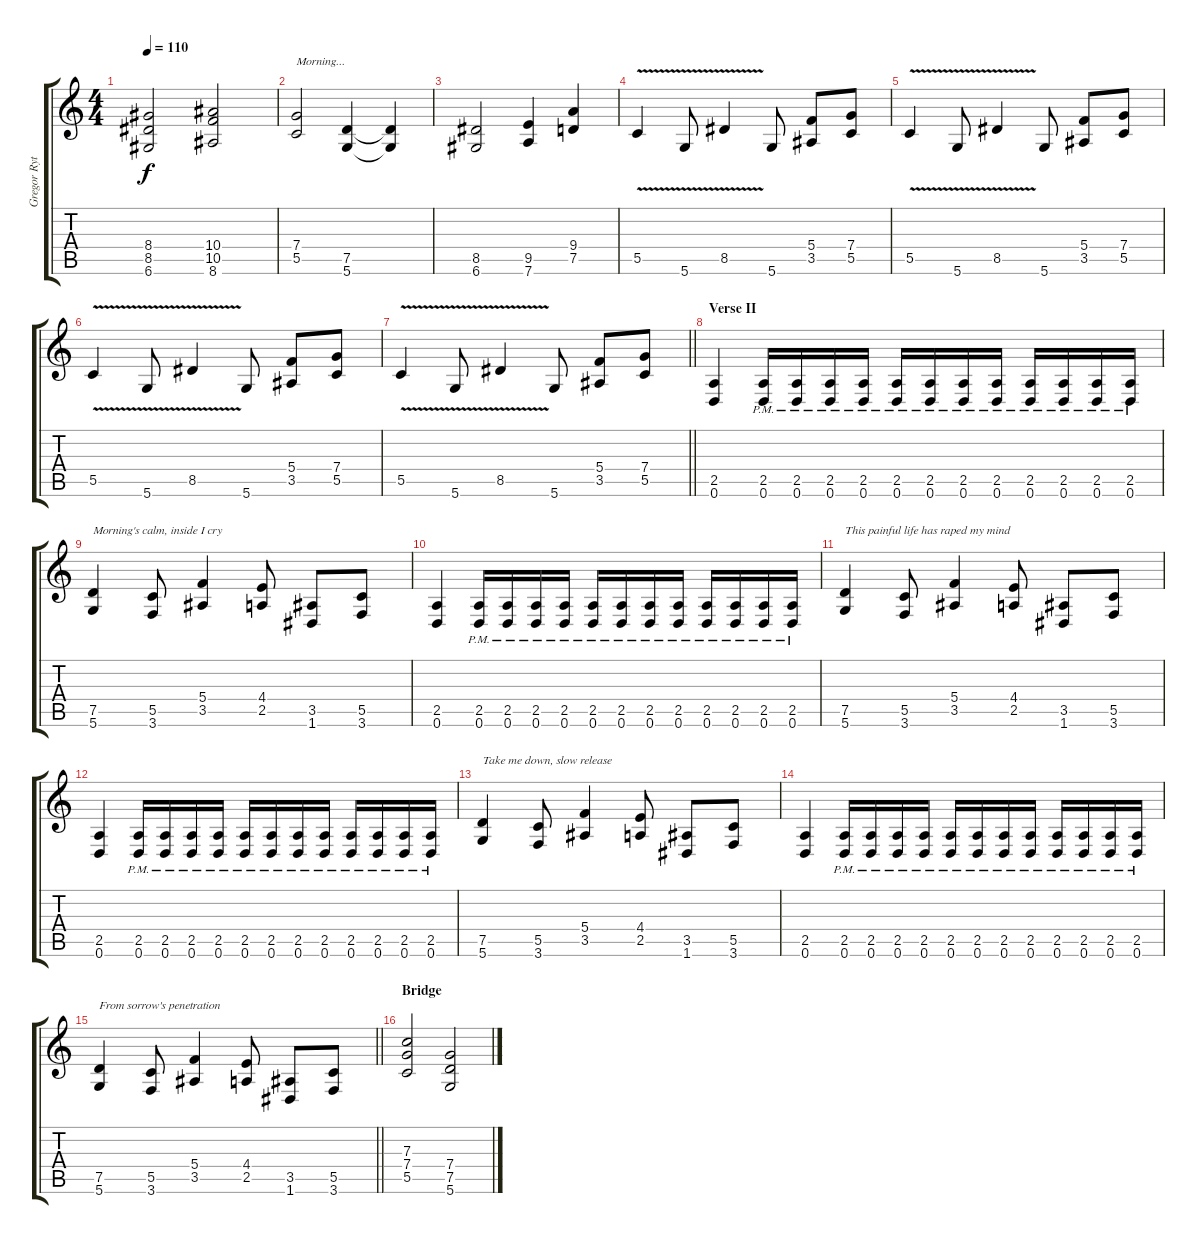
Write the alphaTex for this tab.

\track ("Gregor Rythm" "Gregor Ryt") {instrument distortionguitar}
\staff {score tabs}
\tuning (D4 A3 F3 C3 G2 D2) {hide}
\ts (4 4)
\tempo 110
\clef g2
\ks c
(8.4 8.5 6.6).2{dy f} (10.4 10.5 8.6).2 |
(7.4 5.5).2{txt "Morning..."} (7.5 5.6).4 (7.5{t} 5.6{t}).4 |
(8.5 6.6).2 (9.5 7.6).4 (9.4 7.5).4 |
5.5{v}.4 5.6{v}.8 8.5{v}.4 5.6.8 (5.4 3.5).8 (7.4 5.5).8 |
5.5{v}.4 5.6{v}.8 8.5{v}.4 5.6.8 (5.4 3.5).8 (7.4 5.5).8 |
5.5{v}.4 5.6{v}.8 8.5{v}.4 5.6.8 (5.4 3.5).8 (7.4 5.5).8 |
\barLineRight lightlight
5.5{v}.4 5.6{v}.8 8.5{v}.4 5.6.8 (5.4 3.5).8 (7.4 5.5).8 |
\section ("" "Verse II")
(2.5 0.6).4 (2.5{pm} 0.6{pm}).16 (2.5{pm} 0.6{pm}).16 (2.5{pm} 0.6{pm}).16 (2.5{pm} 0.6{pm}).16 (2.5{pm} 0.6{pm}).16 (2.5{pm} 0.6{pm}).16 (2.5{pm} 0.6{pm}).16 (2.5{pm} 0.6{pm}).16 (2.5{pm} 0.6{pm}).16 (2.5{pm} 0.6{pm}).16 (2.5{pm} 0.6{pm}).16 (2.5{pm} 0.6{pm}).16 |
(7.5 5.6).4{txt "Morning's calm, inside I cry"} (5.5 3.6).8 (5.4 3.5).4 (4.4 2.5).8 (3.5 1.6).8 (5.5 3.6).8 |
(2.5 0.6).4 (2.5{pm} 0.6{pm}).16 (2.5{pm} 0.6{pm}).16 (2.5{pm} 0.6{pm}).16 (2.5{pm} 0.6{pm}).16 (2.5{pm} 0.6{pm}).16 (2.5{pm} 0.6{pm}).16 (2.5{pm} 0.6{pm}).16 (2.5{pm} 0.6{pm}).16 (2.5{pm} 0.6{pm}).16 (2.5{pm} 0.6{pm}).16 (2.5{pm} 0.6{pm}).16 (2.5{pm} 0.6{pm}).16 |
(7.5 5.6).4{txt "This painful life has raped my mind"} (5.5 3.6).8 (5.4 3.5).4 (4.4 2.5).8 (3.5 1.6).8 (5.5 3.6).8 |
(2.5 0.6).4 (2.5{pm} 0.6{pm}).16 (2.5{pm} 0.6{pm}).16 (2.5{pm} 0.6{pm}).16 (2.5{pm} 0.6{pm}).16 (2.5{pm} 0.6{pm}).16 (2.5{pm} 0.6{pm}).16 (2.5{pm} 0.6{pm}).16 (2.5{pm} 0.6{pm}).16 (2.5{pm} 0.6{pm}).16 (2.5{pm} 0.6{pm}).16 (2.5{pm} 0.6{pm}).16 (2.5{pm} 0.6{pm}).16 |
(7.5 5.6).4{txt "Take me down, slow release"} (5.5 3.6).8 (5.4 3.5).4 (4.4 2.5).8 (3.5 1.6).8 (5.5 3.6).8 |
(2.5 0.6).4 (2.5{pm} 0.6{pm}).16 (2.5{pm} 0.6{pm}).16 (2.5{pm} 0.6{pm}).16 (2.5{pm} 0.6{pm}).16 (2.5{pm} 0.6{pm}).16 (2.5{pm} 0.6{pm}).16 (2.5{pm} 0.6{pm}).16 (2.5{pm} 0.6{pm}).16 (2.5{pm} 0.6{pm}).16 (2.5{pm} 0.6{pm}).16 (2.5{pm} 0.6{pm}).16 (2.5{pm} 0.6{pm}).16 |
\barLineRight lightlight
(7.5 5.6).4{txt "From sorrow's penetration"} (5.5 3.6).8 (5.4 3.5).4 (4.4 2.5).8 (3.5 1.6).8 (5.5 3.6).8 |
\section ("" "Bridge")
(7.3 7.4 5.5).2 (7.4 7.5 5.6).2
